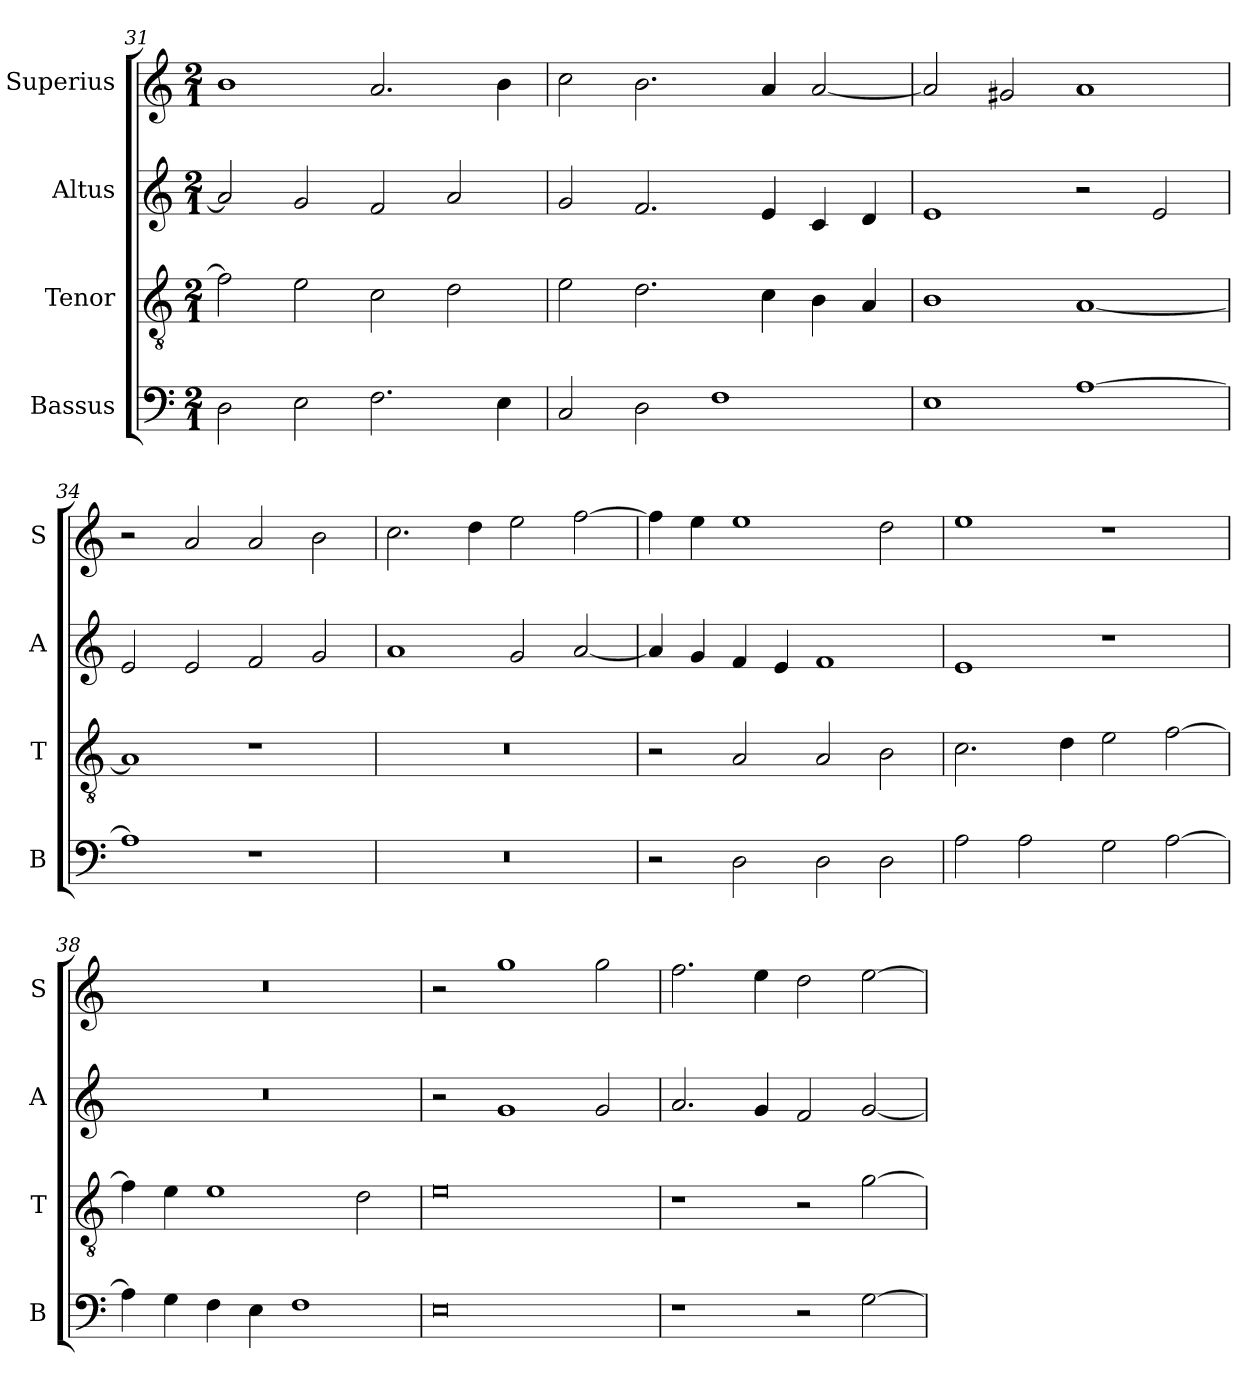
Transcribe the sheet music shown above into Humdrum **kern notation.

**kern	**kern	**kern	**kern
*part4	*part3	*part2	*part1
*staff4	*staff3	*staff2	*staff1
*I"Bassus	*I"Tenor	*I"Altus	*I"Superius
*I'B	*I'T	*I'A	*I'S
*clefF4	*clefGv2	*clefG2	*clefG2
*k[]	*k[]	*k[]	*k[]
*C:	*C:	*C:	*C:
*M2/1	*M2/1	*M2/1	*M2/1
=31	=31	=31	=31
2D	2f]	2a]	1b
2E	2e	2g	.
2.F	2c	2f	2.a
.	2d	2a	.
4E	.	.	4b
=32	=32	=32	=32
2C	2e	2g	2cc
2D	2.d	2.f	2.b
1F	.	.	.
.	4c	4e	4a
.	4B	4c	[2a
.	4A	4d	.
=33	=33	=33	=33
1E	1B	1e	2a]
.	.	.	2g#X
[1A	[1A	2r	1a
.	.	2e	.
=34	=34	=34	=34
1A]	1A]	2e	2r
.	.	2e	2a
1r	1r	2f	2a
.	.	2g	2b
=35	=35	=35	=35
0r	0r	1a	2.cc
.	.	.	4dd
.	.	2g	2ee
.	.	[2a	[2ff
=36	=36	=36	=36
2r	2r	4a]	4ff]
.	.	4g	4ee
2D	2A	4f	1ee
.	.	4e	.
2D	2A	1f	.
2D	2B	.	2dd
=37	=37	=37	=37
2A	2.c	1e	1ee
2A	.	.	.
.	4d	.	.
2G	2e	1r	1r
[2A	[2f	.	.
=38	=38	=38	=38
4A]	4f]	0r	0r
4G	4e	.	.
4F	1e	.	.
4E	.	.	.
1F	.	.	.
.	2d	.	.
=39	=39	=39	=39
0E	0e	2r	2r
.	.	1g	1gg
.	.	2g	2gg
=40	=40	=40	=40
1r	1r	2.a	2.ff
.	.	4g	4ee
2r	2r	2f	2dd
[2G	[2g	[2g	[2ee
=	=	=	=
*-	*-	*-	*-
